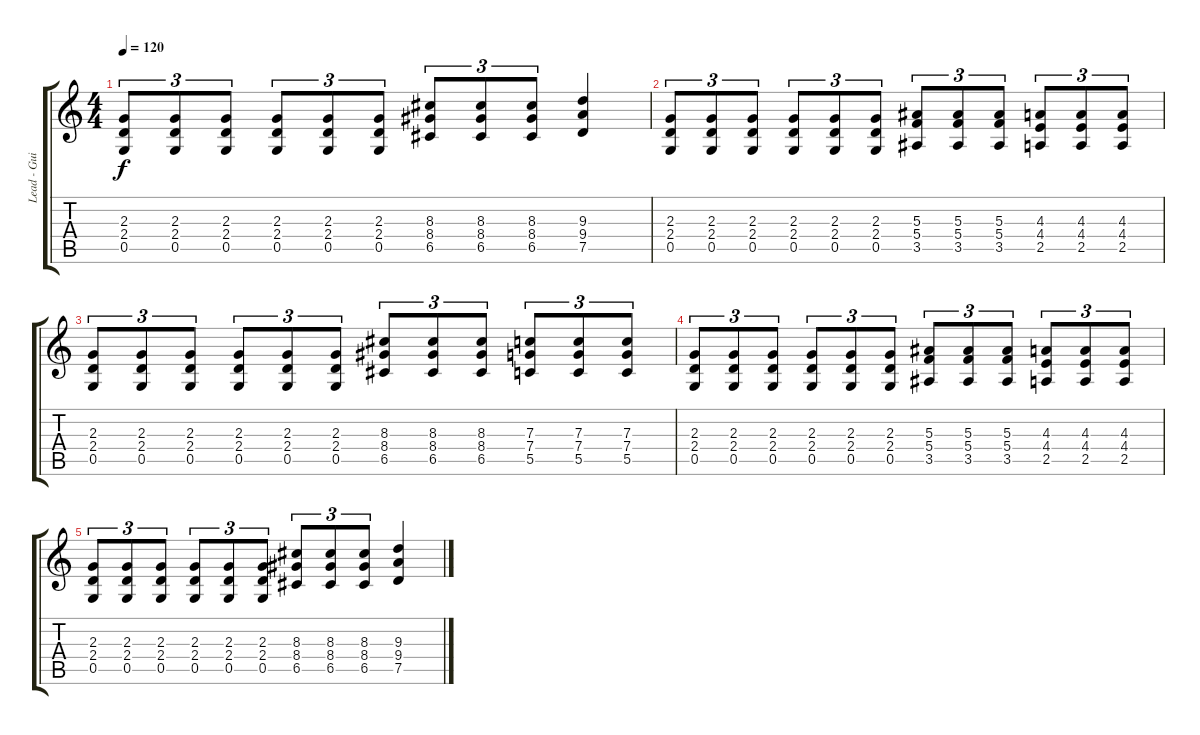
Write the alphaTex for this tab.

\track ("Lead - Guitar" "Lead - Gui") {instrument distortionguitar}
\staff {score tabs}
\tuning (D4 A3 F3 C3 G2 D2) {hide}
\ts (4 4)
\tempo 120
\clef g2
\ks c
(2.3 2.4 0.5).8{tu (3 2) dy f} (2.3 2.4 0.5).8{tu (3 2)} (2.3 2.4 0.5).8{tu (3 2)} (2.3 2.4 0.5).8{tu (3 2)} (2.3 2.4 0.5).8{tu (3 2)} (2.3 2.4 0.5).8{tu (3 2)} (8.3 8.4 6.5).8{tu (3 2)} (8.3 8.4 6.5).8{tu (3 2)} (8.3 8.4 6.5).8{tu (3 2)} (9.3 9.4 7.5).4 |
(2.3 2.4 0.5).8{tu (3 2) volume 1} (2.3 2.4 0.5).8{tu (3 2)} (2.3 2.4 0.5).8{tu (3 2)} (2.3 2.4 0.5).8{tu (3 2)} (2.3 2.4 0.5).8{tu (3 2)} (2.3 2.4 0.5).8{tu (3 2)} (5.3 5.4 3.5).8{tu (3 2)} (5.3 5.4 3.5).8{tu (3 2)} (5.3 5.4 3.5).8{tu (3 2)} (4.3 4.4 2.5).8{tu (3 2)} (4.3 4.4 2.5).8{tu (3 2)} (4.3 4.4 2.5).8{tu (3 2)} |
(2.3 2.4 0.5).8{tu (3 2)} (2.3 2.4 0.5).8{tu (3 2)} (2.3 2.4 0.5).8{tu (3 2)} (2.3 2.4 0.5).8{tu (3 2)} (2.3 2.4 0.5).8{tu (3 2)} (2.3 2.4 0.5).8{tu (3 2)} (8.3 8.4 6.5).8{tu (3 2)} (8.3 8.4 6.5).8{tu (3 2)} (8.3 8.4 6.5).8{tu (3 2)} (7.3 7.4 5.5).8{tu (3 2)} (7.3 7.4 5.5).8{tu (3 2)} (7.3 7.4 5.5).8{tu (3 2)} |
(2.3 2.4 0.5).8{tu (3 2) volume 0} (2.3 2.4 0.5).8{tu (3 2)} (2.3 2.4 0.5).8{tu (3 2)} (2.3 2.4 0.5).8{tu (3 2)} (2.3 2.4 0.5).8{tu (3 2)} (2.3 2.4 0.5).8{tu (3 2)} (5.3 5.4 3.5).8{tu (3 2)} (5.3 5.4 3.5).8{tu (3 2)} (5.3 5.4 3.5).8{tu (3 2)} (4.3 4.4 2.5).8{tu (3 2)} (4.3 4.4 2.5).8{tu (3 2)} (4.3 4.4 2.5).8{tu (3 2)} |
(2.3 2.4 0.5).8{tu (3 2)} (2.3 2.4 0.5).8{tu (3 2)} (2.3 2.4 0.5).8{tu (3 2)} (2.3 2.4 0.5).8{tu (3 2)} (2.3 2.4 0.5).8{tu (3 2)} (2.3 2.4 0.5).8{tu (3 2)} (8.3 8.4 6.5).8{tu (3 2)} (8.3 8.4 6.5).8{tu (3 2)} (8.3 8.4 6.5).8{tu (3 2)} (9.3 9.4 7.5).4
